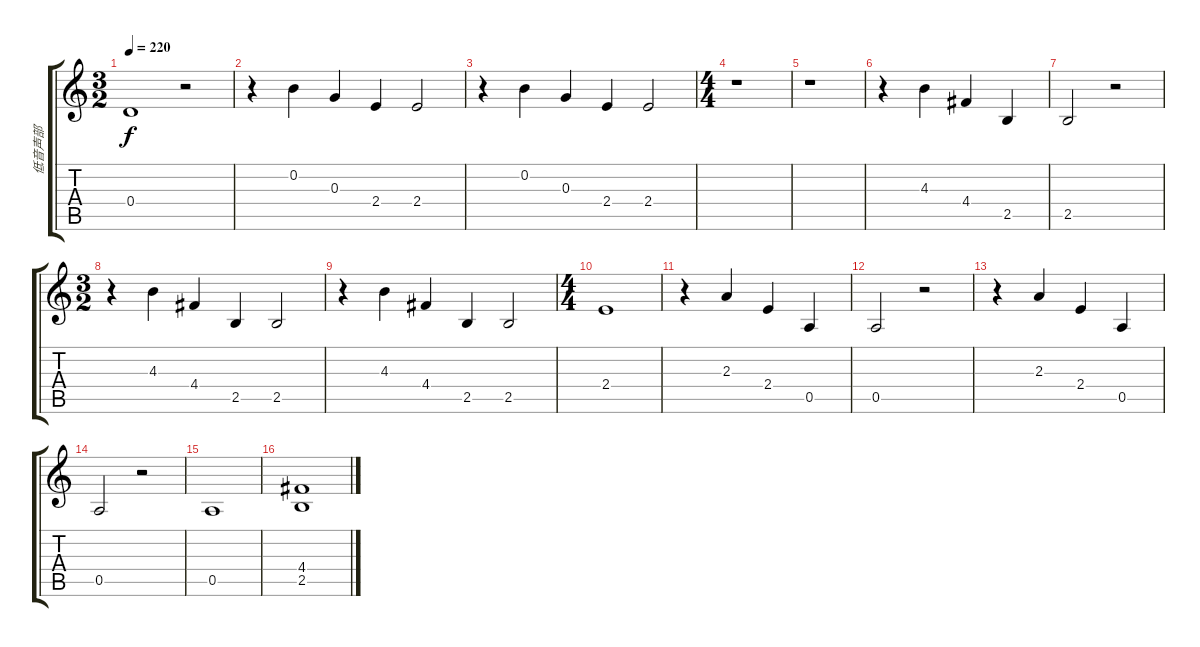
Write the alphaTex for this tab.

\track ("低音声部" "低音声部") {instrument acousticguitarnylon}
\staff {score tabs}
\tuning (E4 B3 G3 D3 A2 E2) {hide}
\ts (3 2)
\tempo 220
\clef g2
\ks c
0.4.1{dy f} r.2 |
r.4 0.2.4 0.3.4 2.4.4 2.4.2 |
r.4 0.2.4 0.3.4 2.4.4 2.4.2 |
\ts (4 4)
r.1 |
r.1 |
r.4 4.3.4 4.4.4 2.5.4 |
2.5.2 r.2 |
\ts (3 2)
r.4 4.3.4 4.4.4 2.5.4 2.5.2 |
r.4 4.3.4 4.4.4 2.5.4 2.5.2 |
\ts (4 4)
2.4.1 |
r.4 2.3.4 2.4.4 0.5.4 |
0.5.2 r.2 |
r.4 2.3.4 2.4.4 0.5.4 |
0.5.2 r.2 |
0.5.1 |
(4.4 2.5).1
